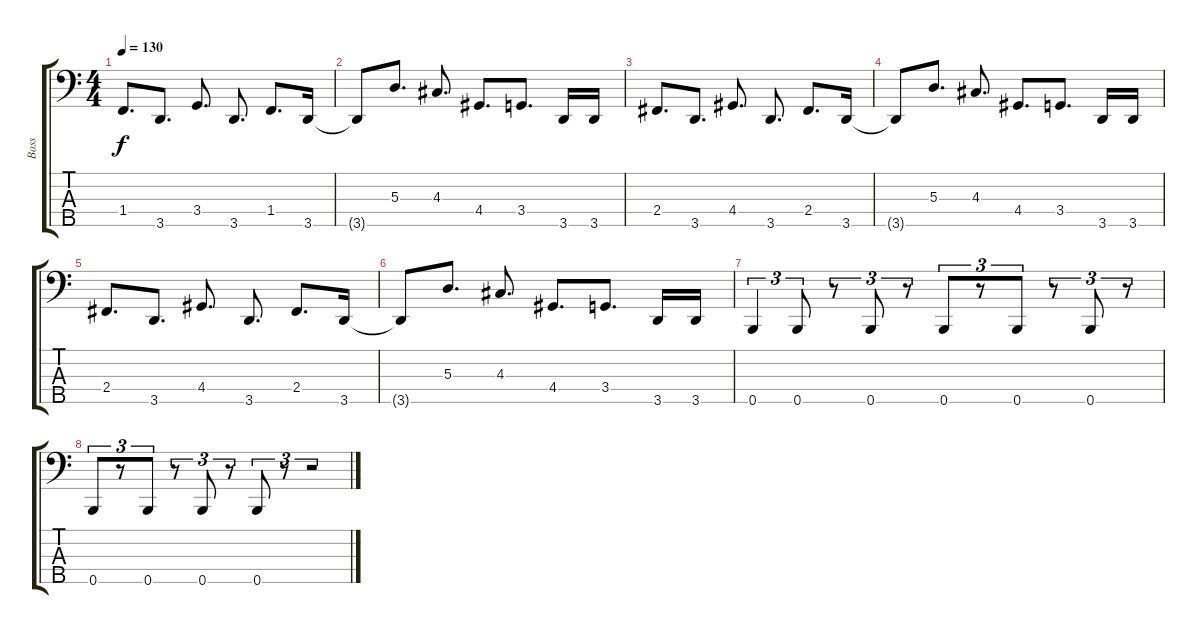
\track ("Bass" "Bass") {instrument electricbassfinger}
\staff {score tabs}
\tuning (G2 D2 A1 E1 B0) {hide}
\ts (4 4)
\tempo 130
\clef f4
\ks c
1.4.8{d dy f} 3.5.8{d} 3.4.8{d} 3.5.8{d} 1.4.8{d} 3.5.16 |
3.5{t}.8 5.3.8{d} 4.3.8{d} 4.4.8{d} 3.4.8{d} 3.5.16 3.5.16 |
2.4.8{d} 3.5.8{d} 4.4.8{d} 3.5.8{d} 2.4.8{d} 3.5.16 |
3.5{t}.8 5.3.8{d} 4.3.8{d} 4.4.8{d} 3.4.8{d} 3.5.16 3.5.16 |
2.4.8{d} 3.5.8{d} 4.4.8{d} 3.5.8{d} 2.4.8{d} 3.5.16 |
3.5{t}.8 5.3.8{d} 4.3.8{d} 4.4.8{d} 3.4.8{d} 3.5.16 3.5.16 |
0.5.4{tu (3 2)} 0.5.8{tu (3 2)} r.8{tu (3 2)} 0.5.8{tu (3 2)} r.8{tu (3 2)} 0.5.8{tu (3 2)} r.8{tu (3 2)} 0.5.8{tu (3 2)} r.8{tu (3 2)} 0.5.8{tu (3 2)} r.8{tu (3 2)} |
0.5.8{tu (3 2)} r.8{tu (3 2)} 0.5.8{tu (3 2)} r.8{tu (3 2)} 0.5.8{tu (3 2)} r.8{tu (3 2)} 0.5.8{tu (3 2)} r.8{tu (3 2)} r.2{tu (3 2)}
